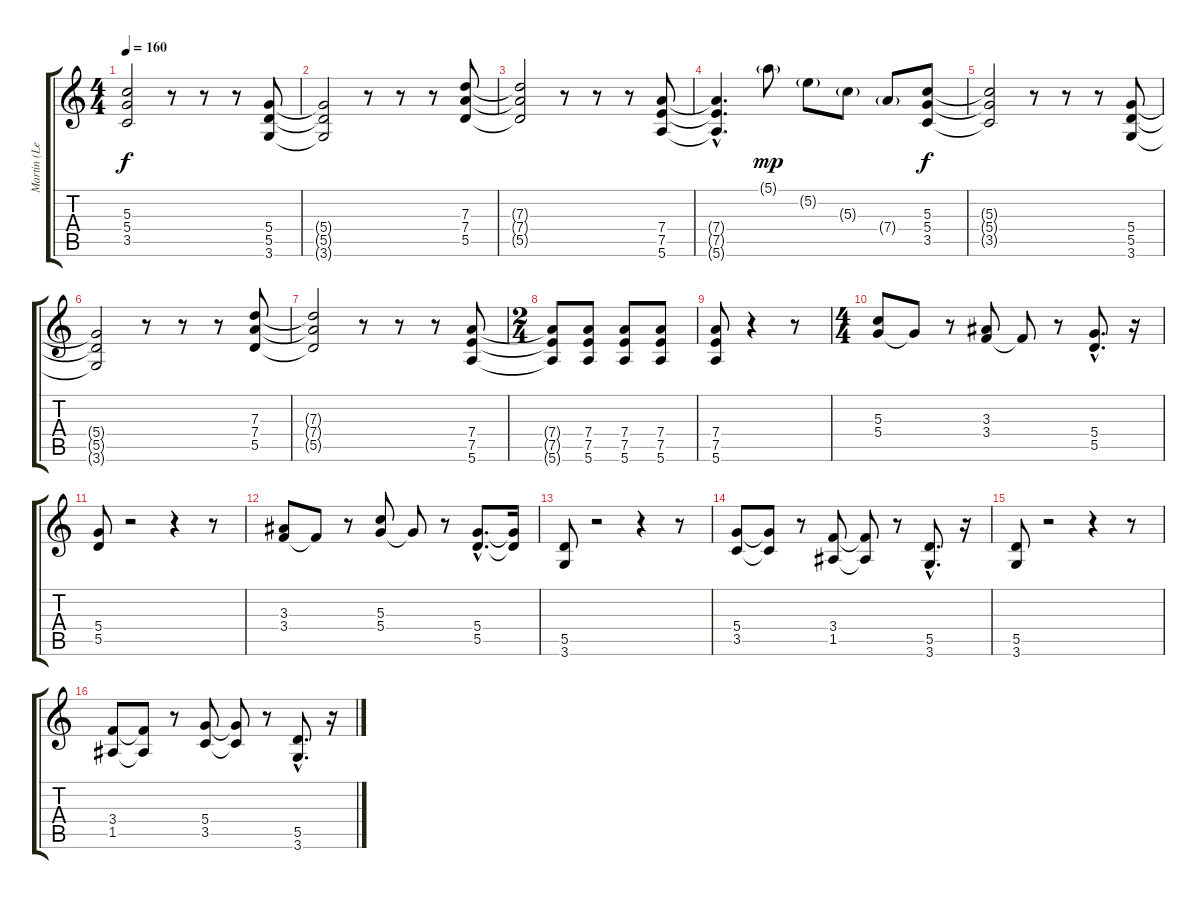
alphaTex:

\track ("Martin (Lead Guitar)" "Martin (Le") {instrument distortionguitar}
\staff {score tabs}
\tuning (E4 B3 G3 D3 A2 E2) {hide}
\ts (4 4)
\tempo 160
\clef g2
\ks c
(5.3 5.4 3.5).2{dy f} r.8 r.8 r.8 (5.4 5.5 3.6).8 |
(5.4{t} 5.5{t} 3.6{t}).2 r.8 r.8 r.8 (7.3 7.4 5.5).8 |
(7.3{t} 7.4{t} 5.5{t}).2 r.8 r.8 r.8 (7.4 7.5 5.6).8 |
(7.4{hac t} 7.5{hac t} 5.6{hac t}).4{d} 5.1{g}.8{dy mp} 5.2{g}.8 5.3{g}.8 7.4{g}.8 (5.3 5.4 3.5).8{dy f} |
(5.3{t} 5.4{t} 3.5{t}).2 r.8 r.8 r.8 (5.4 5.5 3.6).8 |
(5.4{t} 5.5{t} 3.6{t}).2 r.8 r.8 r.8 (7.3 7.4 5.5).8 |
(7.3{t} 7.4{t} 5.5{t}).2 r.8 r.8 r.8 (7.4 7.5 5.6).8 |
\ts (2 4)
(7.4{t} 7.5{t} 5.6{t}).8 (7.4 7.5 5.6).8 (7.4 7.5 5.6).8 (7.4 7.5 5.6).8 |
(7.4 7.5 5.6).8 r.4 r.8 |
\ts (4 4)
(5.3 5.4).8 5.4{t}.8 r.8 (3.3 3.4).8 3.4{t}.8 r.8 (5.4{hac} 5.5{hac}).8{d} r.16 |
(5.4 5.5).8 r.2 r.4 r.8 |
(3.3 3.4).8 3.4{t}.8 r.8 (5.3 5.4).8 5.4{t}.8 r.8 (5.4{hac} 5.5{hac}).8{d} (5.4{t} 5.5{t}).16 |
(5.5 3.6).8 r.2 r.4 r.8 |
(5.4 3.5).8 (5.4{t} 3.5{t}).8 r.8 (3.4 1.5).8 (3.4{t} 1.5{t}).8 r.8 (5.5{hac} 3.6{hac}).8{d} r.16 |
(5.5 3.6).8 r.2 r.4 r.8 |
(3.4 1.5).8 (3.4{t} 1.5{t}).8 r.8 (5.4 3.5).8 (5.4{t} 3.5{t}).8 r.8 (5.5{hac} 3.6{hac}).8{d} r.16
